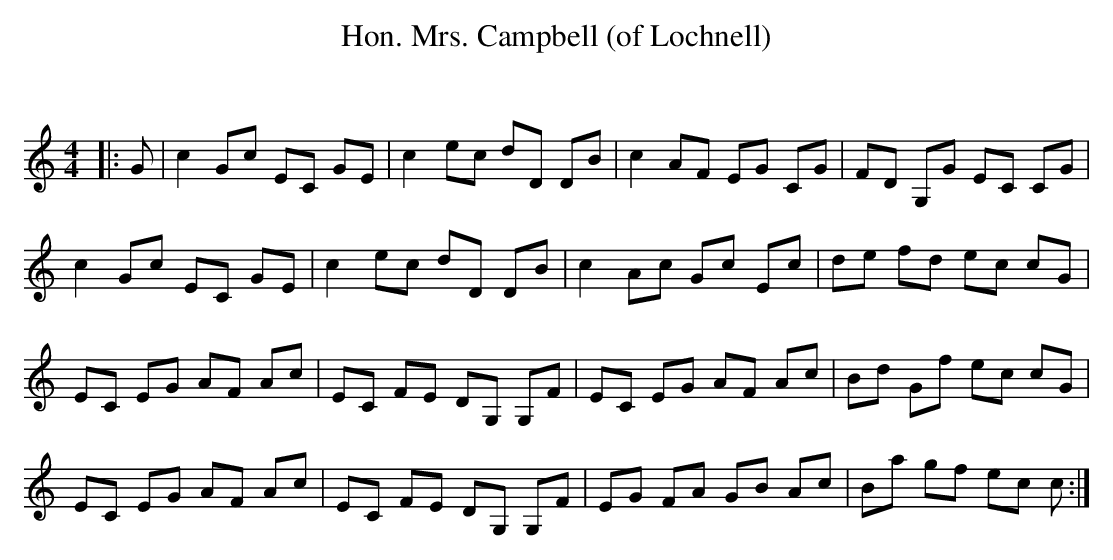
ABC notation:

X:1
T: Hon. Mrs. Campbell (of Lochnell)
C:
Q: 232
K:C
M:4/4
L:1/8
|:G|c2 Gc EC GE|c2 ec dD DB|c2 AF EG CG|FD G,G EC CG|
c2 Gc EC GE|c2 ec dD DB|c2 Ac Gc Ec|de fd ec cG|
EC EG AF Ac|EC FE DG, G,F|EC EG AF Ac|Bd Gf ec cG|
EC EG AF Ac|EC FE DG, G,F|EG FA GB Ac|Ba gf ec c:|
